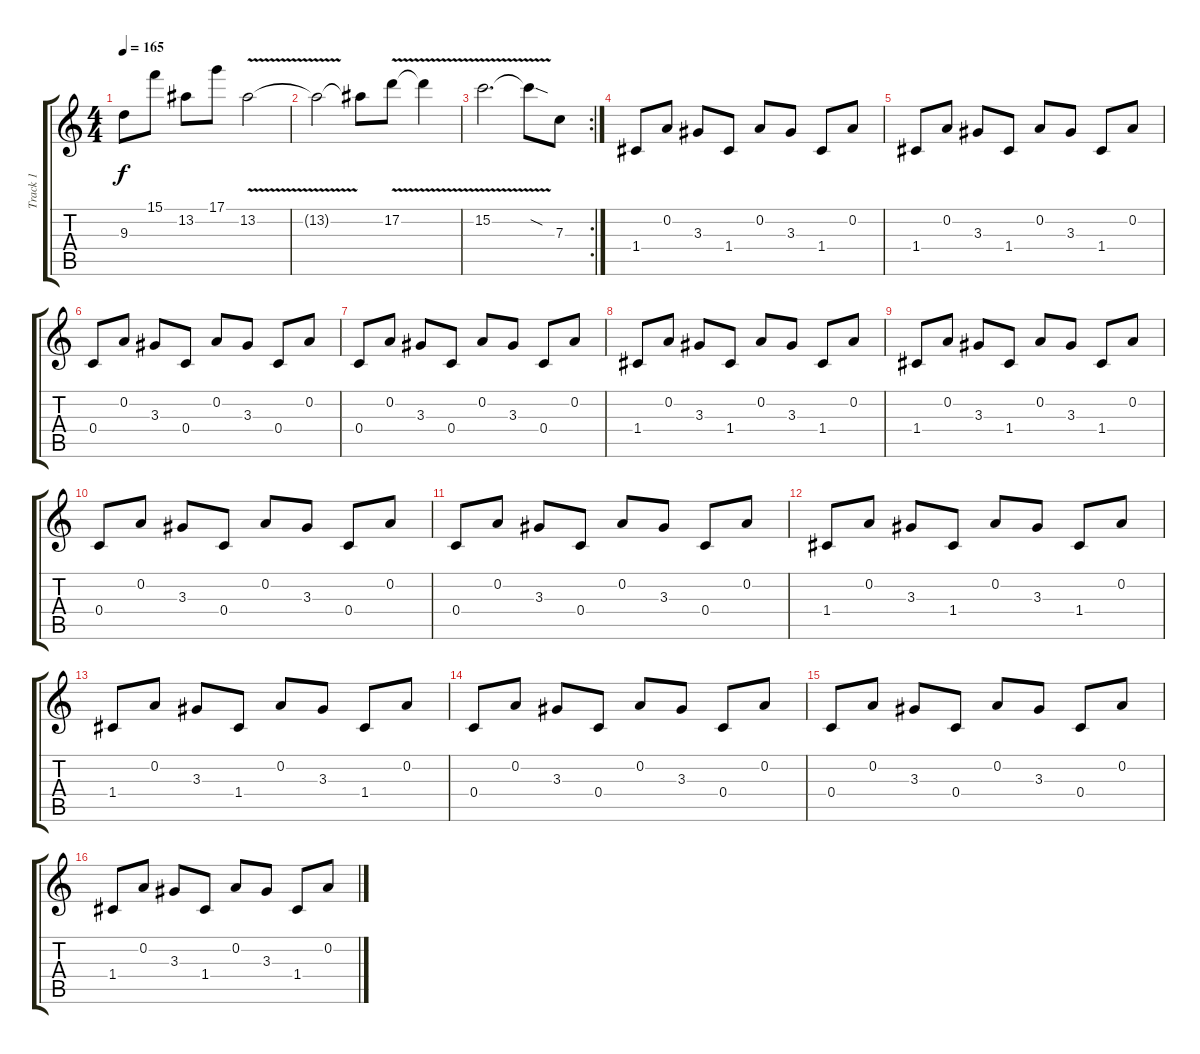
\track ("Track 1" "Track 1") {instrument overdrivenguitar}
\staff {score tabs}
\tuning (D4 A3 F3 C3 G2 C2) {hide}
\ts (4 4)
\tempo 165
\clef g2
\ks c
9.3.8{dy f} 15.1.8 13.2.8 17.1.8 13.2{v}.2 |
13.2{t}.2 13.2{t}.8 17.2{v}.8 17.2{t}.4 |
\rc 2
15.2{v}.2{d} 15.2{sod t}.8 7.3.8 |
1.4.8 0.2.8 3.3.8 1.4.8 0.2.8 3.3.8 1.4.8 0.2.8 |
1.4.8 0.2.8 3.3.8 1.4.8 0.2.8 3.3.8 1.4.8 0.2.8 |
0.4.8 0.2.8 3.3.8 0.4.8 0.2.8 3.3.8 0.4.8 0.2.8 |
0.4.8 0.2.8 3.3.8 0.4.8 0.2.8 3.3.8 0.4.8 0.2.8 |
1.4.8 0.2.8 3.3.8 1.4.8 0.2.8 3.3.8 1.4.8 0.2.8 |
1.4.8 0.2.8 3.3.8 1.4.8 0.2.8 3.3.8 1.4.8 0.2.8 |
0.4.8 0.2.8 3.3.8 0.4.8 0.2.8 3.3.8 0.4.8 0.2.8 |
0.4.8 0.2.8 3.3.8 0.4.8 0.2.8 3.3.8 0.4.8 0.2.8 |
1.4.8 0.2.8 3.3.8 1.4.8 0.2.8 3.3.8 1.4.8 0.2.8 |
1.4.8 0.2.8 3.3.8 1.4.8 0.2.8 3.3.8 1.4.8 0.2.8 |
0.4.8 0.2.8 3.3.8 0.4.8 0.2.8 3.3.8 0.4.8 0.2.8 |
0.4.8 0.2.8 3.3.8 0.4.8 0.2.8 3.3.8 0.4.8 0.2.8 |
1.4.8 0.2.8 3.3.8 1.4.8 0.2.8 3.3.8 1.4.8 0.2.8
